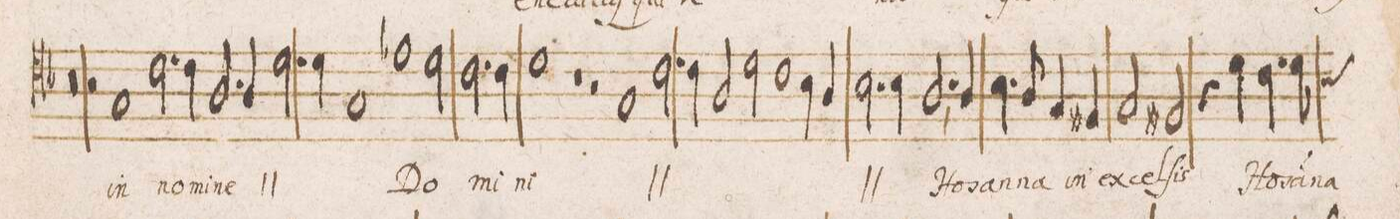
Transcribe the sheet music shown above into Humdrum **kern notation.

**kern	**text
*I"ALTVS	*
*clefC4	*
*k[b-]	*
*met(C|)	*
*M2/1	*
=15-	=15-
0r	.
=16-	=16-
2r	.
1G	in
2.c\	no-
=17-	=17-
4c\	-mi-
2.A/	-ne
*	*ij
4A/	in
2.d\	no-
=18-	=18-
4d\	-mi-
1G	-ne
*	*Xij
1e-X\	Do-
=19-	=19-
2d\	.
2.c\	.
4c\	mi-
=20-	=20-
1d	-ni
1r	.
=21-	=21-
2r	.
*	*ij
1G	in
2.c\	no-
=22-	=22-
4c\	-mi-
2A/	-ne
2d\	Do-
1c\	.
=23-	=23-
4B-\	.
4A/	.
2.B-\	.
4B-\	-mi-
=24-	=24-
2.A,</	-ni
*	*Xij
4A/	Ho-
4.B-\	-san-
8A/	-na
4G/	in
4F#X/	ex-
=25-	=25-
2G/	-cel-
2F#X/	ſis
4r	.
4d\	Ho-
4.c\	-sa(n)-
8d\	-na
*-	*-
